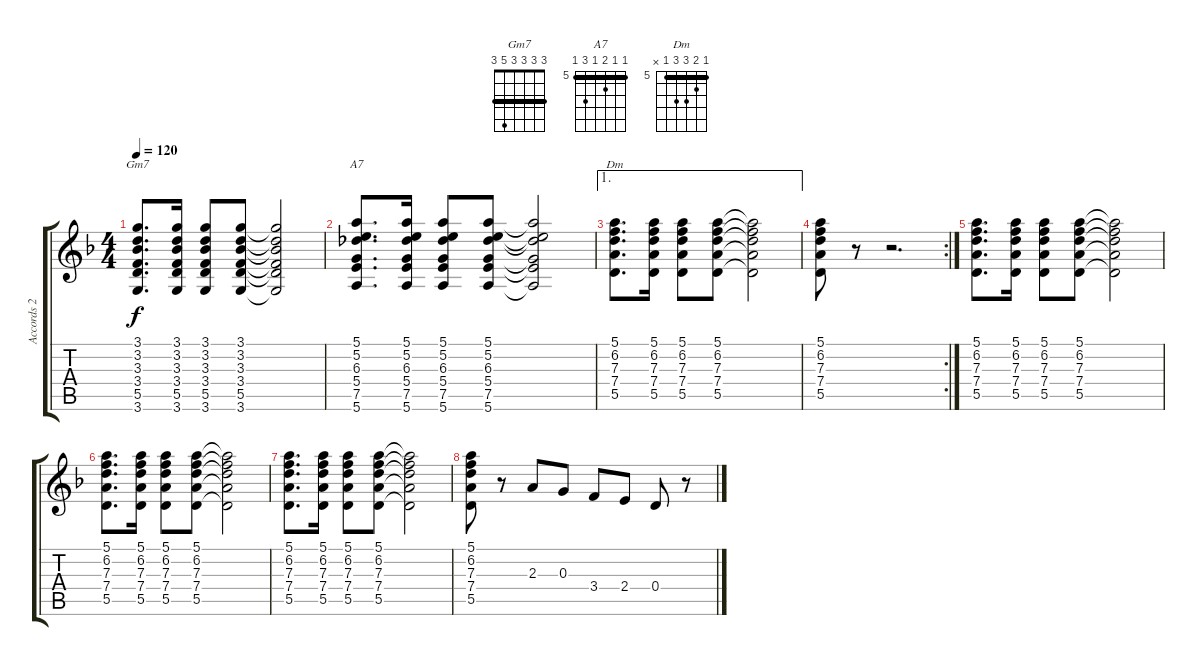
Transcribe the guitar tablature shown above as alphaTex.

\track ("Accords 2" "Accords 2") {instrument acousticguitarnylon}
\staff {score tabs}
\tuning (E4 B3 G3 D3 A2 E2) {hide}
\chord ("Gm7" 3 3 3 3 5 3) {barre 3}
\chord ("A7" 5 5 6 5 7 5) {firstfret 5 barre 5}
\chord ("Dm" 5 6 7 7 5 x) {firstfret 5 barre 5}
\ts (4 4)
\tempo 120
\clef g2
\ks f
(3.1 3.2 3.3 3.4 5.5 3.6).8{d ch "Gm7" dy f} (3.1 3.2 3.3 3.4 5.5 3.6).16 (3.1 3.2 3.3 3.4 5.5 3.6).8 (3.1 3.2 3.3 3.4 5.5 3.6).8 (3.1{t} 3.2{t} 3.3{t} 3.4{t} 5.5{t} 3.6{t}).2 |
(5.1 5.2 6.3 5.4 7.5 5.6).8{d ch "A7"} (5.1 5.2 6.3 5.4 7.5 5.6).16 (5.1 5.2 6.3 5.4 7.5 5.6).8 (5.1 5.2 6.3 5.4 7.5 5.6).8 (5.1{t} 5.2{t} 6.3{t} 5.4{t} 7.5{t} 5.6{t}).2 |
\ae 1
(5.1 6.2 7.3 7.4 5.5).8{d ch "Dm"} (5.1 6.2 7.3 7.4 5.5).16 (5.1 6.2 7.3 7.4 5.5).8 (5.1 6.2 7.3 7.4 5.5).8 (5.1{t} 6.2{t} 7.3{t} 7.4{t} 5.5{t}).2 |
\rc 2
(5.1 6.2 7.3 7.4 5.5).8 r.8 r.2{d} |
(5.1 6.2 7.3 7.4 5.5).8{d} (5.1 6.2 7.3 7.4 5.5).16 (5.1 6.2 7.3 7.4 5.5).8 (5.1 6.2 7.3 7.4 5.5).8 (5.1{t} 6.2{t} 7.3{t} 7.4{t} 5.5{t}).2 |
(5.1 6.2 7.3 7.4 5.5).8{d} (5.1 6.2 7.3 7.4 5.5).16 (5.1 6.2 7.3 7.4 5.5).8 (5.1 6.2 7.3 7.4 5.5).8 (5.1{t} 6.2{t} 7.3{t} 7.4{t} 5.5{t}).2 |
(5.1 6.2 7.3 7.4 5.5).8{d} (5.1 6.2 7.3 7.4 5.5).16 (5.1 6.2 7.3 7.4 5.5).8 (5.1 6.2 7.3 7.4 5.5).8 (5.1{t} 6.2{t} 7.3{t} 7.4{t} 5.5{t}).2 |
(5.1 6.2 7.3 7.4 5.5).8 r.8 2.3.8 0.3.8 3.4.8 2.4.8 0.4.8 r.8
